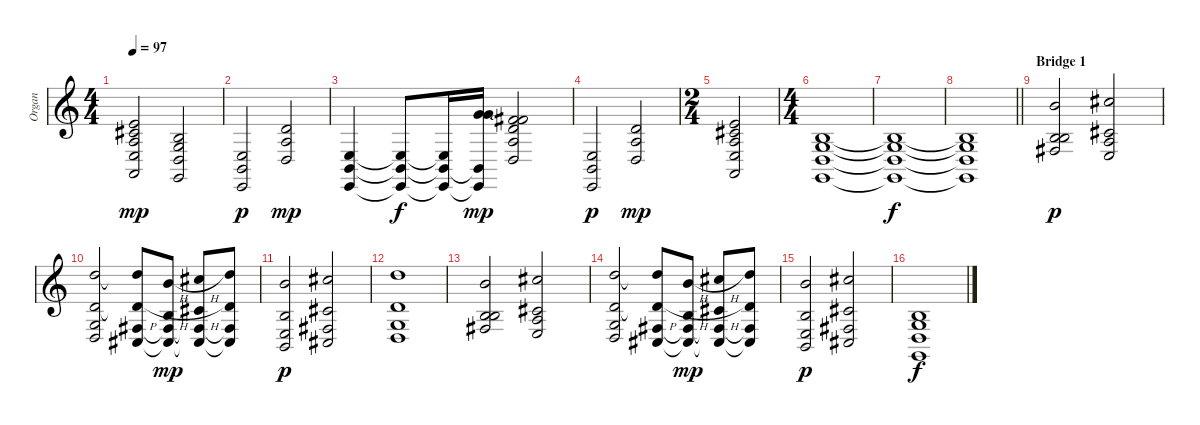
\track ("Organ" "Organ") {instrument drawbarorgan}
\staff {score}
\tuning (E4 B3 G3 D3 A2 E2) {hide}
\ts (4 4)
\tempo 97
\clef g2
\ks c
(5.2 6.3 7.4 7.5 5.6).2{dy mp} (4.3 5.4 5.5 3.6).2 |
(2.4 2.5 0.6).2{dy p} (7.3 7.4 5.5).2{dy mp} |
(2.4 2.5 0.6).4 (2.4{t} 2.5{t} 0.6{t}).8{dy f} (2.4{t} 2.5{t} 0.6{t}).16 (3.1 8.2{h} 2.5{t} 0.6{t}).16{dy mp} (2.1 7.2 7.3 7.4 5.5).2 |
(2.4 2.5 0.6).2{dy p} (7.3 7.4 5.5).2{dy mp} |
\ts (2 4)
(5.2 6.3 7.4 7.5 5.6).2 |
\ts (4 4)
(4.3 5.4 5.5 3.6).1 |
(4.3{t} 5.4{t} 5.5{t} 3.6{t}).1{dy f} |
\barLineRight lightlight
(4.3{t} 5.4{t} 5.5{t} 3.6{t}).1 |
\section ("" "Bridge 1")
(12.2 4.3 9.4 9.5).2{dy p} (14.2 6.3 7.4 7.5).2 |
(15.2 7.3 5.4 5.5).2 (15.2{t} 7.3{h t} 4.4 4.5).8 (12.2{h} 4.3{h} 4.4{t} 4.5{t}).8{dy mp} (14.2{h} 6.3{h} 4.4{t} 4.5{t}).8 (15.2 7.3 4.4{t} 4.5{t}).8 |
(12.2 4.3 2.4 2.5).2{dy p} (14.2 6.3 4.4 4.5).2 |
(15.2 7.3 5.4 5.5).1 |
(12.2 4.3 9.4 9.5).2 (14.2 6.3 7.4 7.5).2 |
(15.2 7.3 5.4 5.5).2 (15.2{t} 7.3{h t} 4.4 4.5).8 (12.2{h} 4.3{h} 4.4{t} 4.5{t}).8{dy mp} (14.2{h} 6.3{h} 4.4{t} 4.5{t}).8 (15.2 7.3 4.4{t} 4.5{t}).8 |
(12.2 4.3 2.4 2.5).2{dy p} (14.2 6.3 4.4 4.5).2 |
(4.3 5.4 5.5 3.6).1{dy f}
